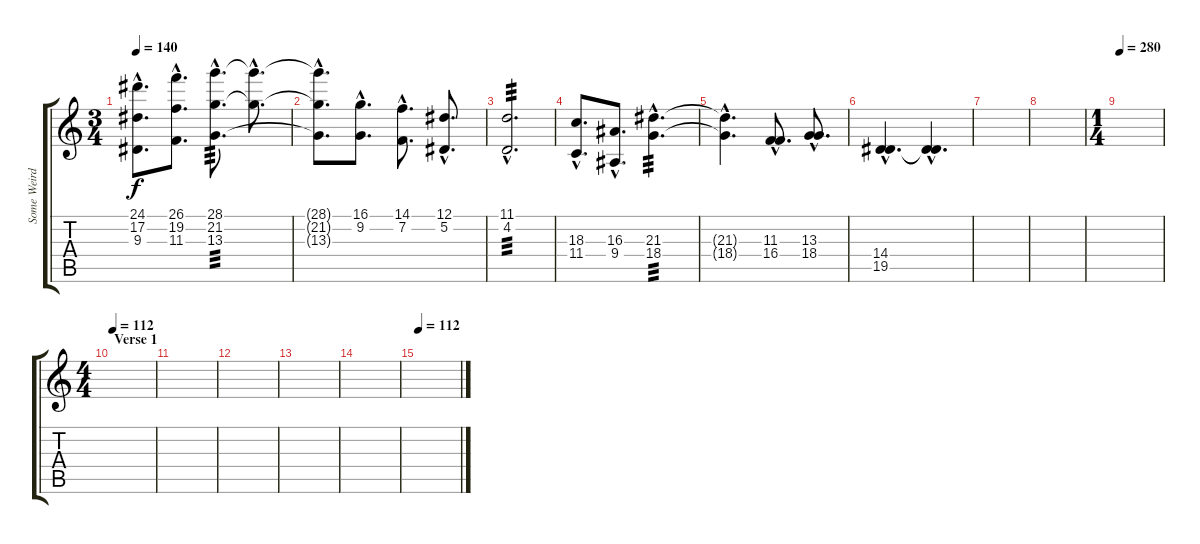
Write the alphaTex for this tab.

\track ("Some Weird Guitar" "Some Weird") {instrument koto}
\staff {score tabs}
\tuning (Eb4 Bb3 Gb3 Db3 Ab2 Eb2) {hide}
\ts (3 4)
\tempo 140
\clef g2
\ks c
(24.1{hac} 17.2{hac} 9.3{hac}).8{d dy f} (26.1{hac} 19.2{hac} 11.3{hac}).8{d} (28.1{hac} 21.2{hac} 13.3{hac}).8{d tp 3} (28.1{hac t} 21.2{hac t}).8{d} |
(28.1{hac t} 21.2{hac t} 13.3{hac t}).8{d} (16.1{hac} 9.2{hac}).8{d} (14.1{hac} 7.2{hac}).8{d} (12.1{hac} 5.2{hac}).8{d} |
(11.1{hac} 4.2{hac}).2{d tp 3} |
(18.3{hac} 11.4{hac}).8{d} (16.3{hac} 9.4{hac}).8{d} (21.3{hac} 18.4{hac}).4{d tp 3} |
(21.3{hac t} 18.4{hac t}).4{d} (11.3{hac} 16.4{hac}).8{d} (13.3{hac} 18.4{hac}).8{d} |
(14.4{hac} 19.5{hac}).4{d} (14.4{hac t} 19.5{hac t}).4{d} |
|
|
\ts (1 4)
\tempo 280
|
\ts (4 4)
\section ("" "Verse 1")
\tempo 112
|
|
|
|
|
\tempo 112
